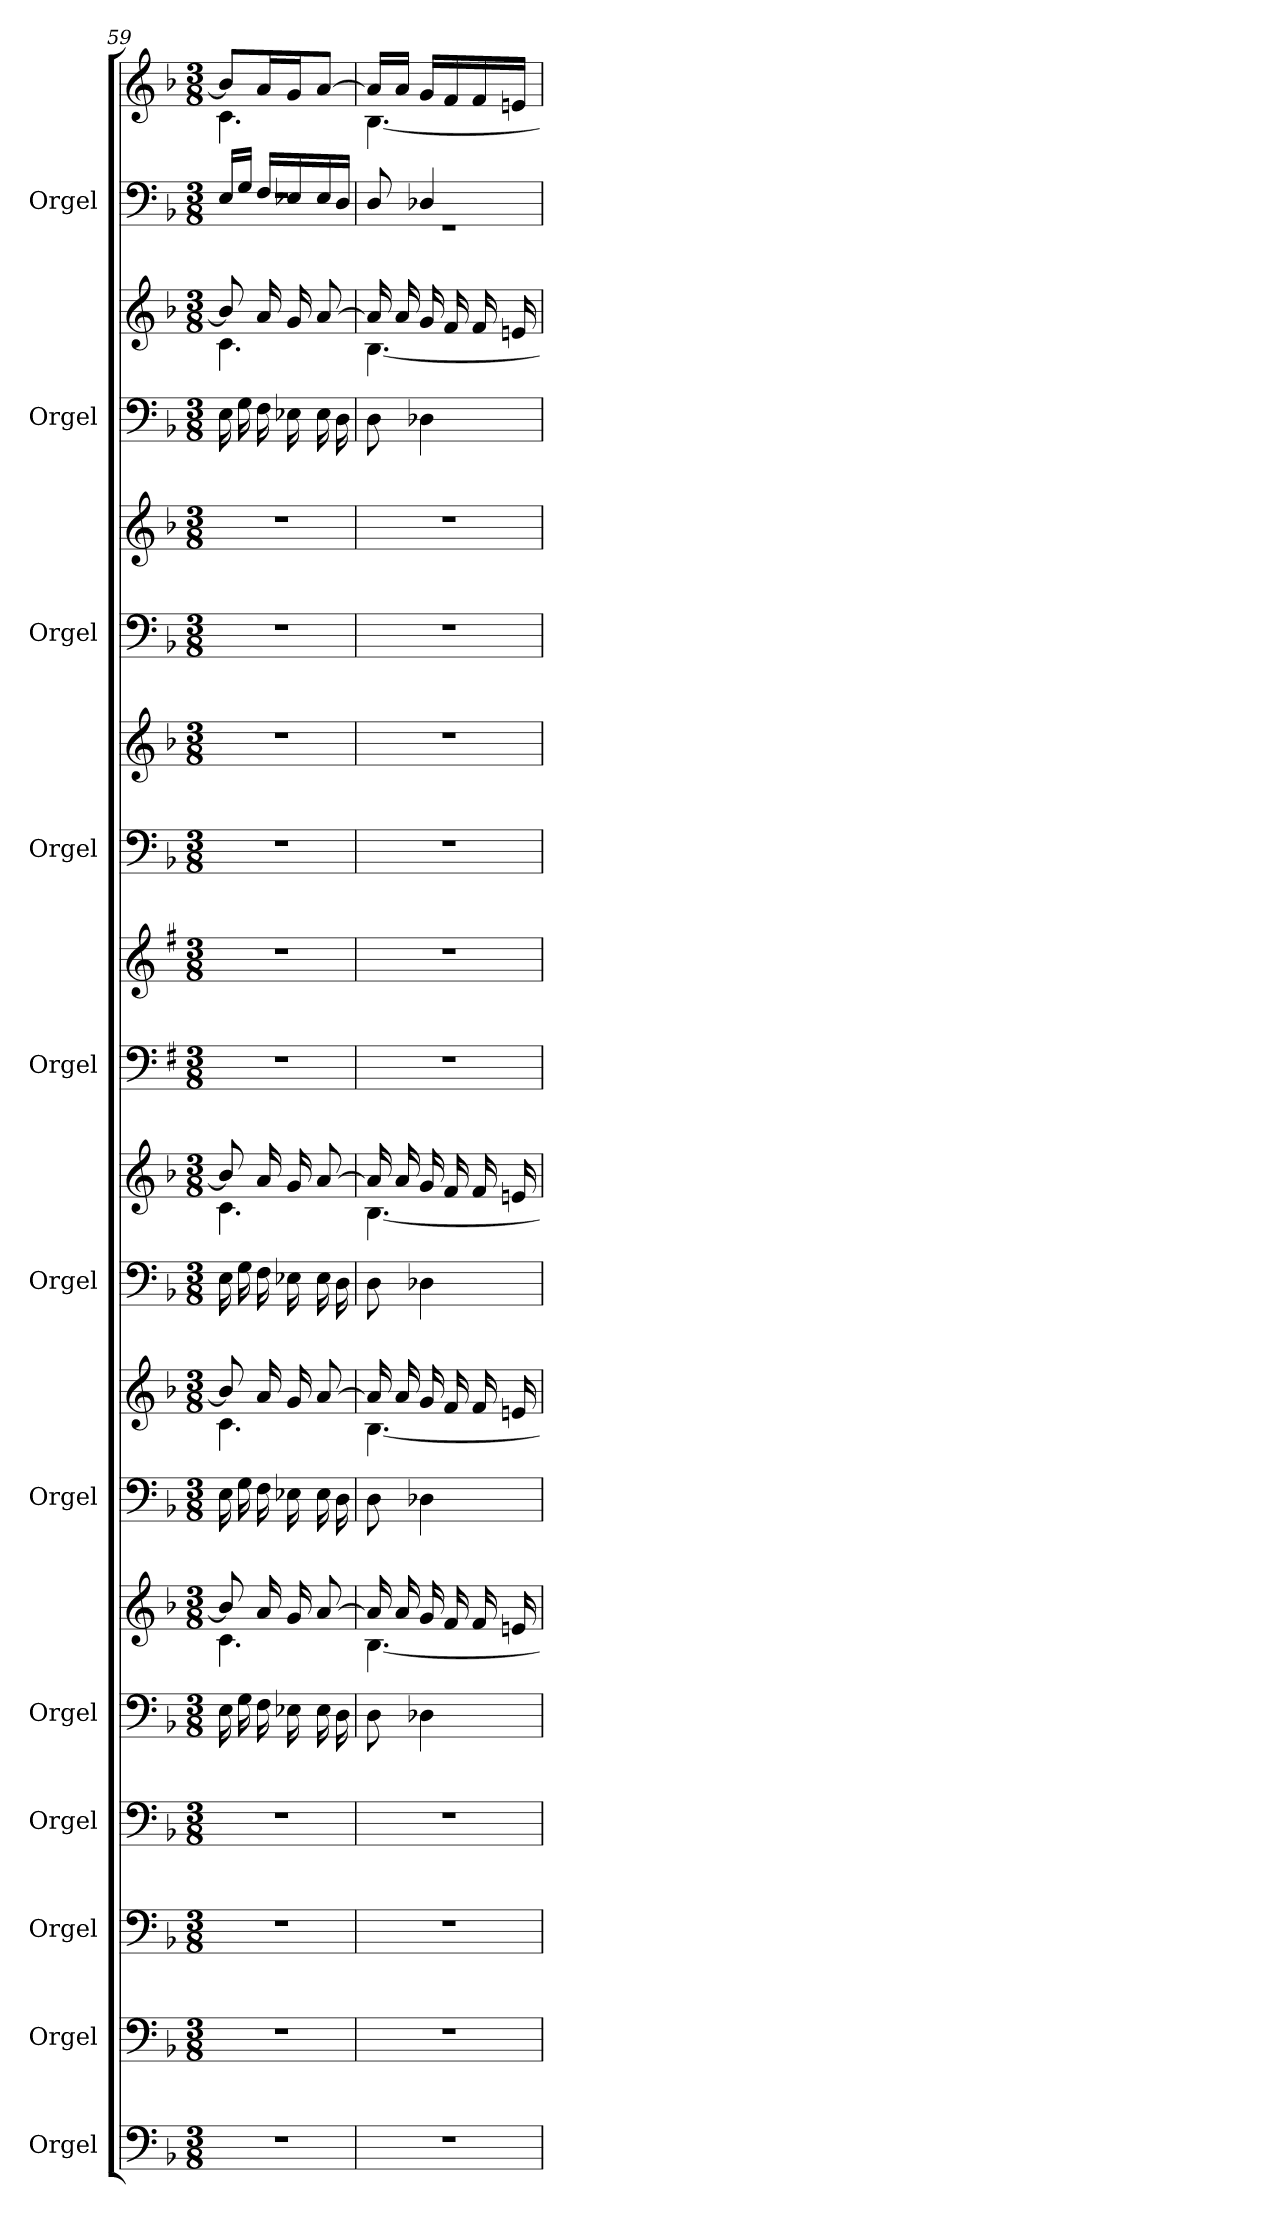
**kern	**kern	**kern	**kern	**kern	**kern	**kern	**kern	**kern	**kern	**kern	**kern	**kern	**kern	**kern	**kern	**kern	**kern	**kern	**kern
*part12	*part11	*part10	*part9	*part8	*part8	*part7	*part7	*part6	*part6	*part5	*part5	*part4	*part4	*part3	*part3	*part2	*part2	*part1	*part1
*staff20	*staff19	*staff18	*staff17	*staff16	*staff15	*staff14	*staff13	*staff12	*staff11	*staff10	*staff9	*staff8	*staff7	*staff6	*staff5	*staff4	*staff3	*staff2	*staff1
*I"Orgel	*I"Orgel	*I"Orgel	*I"Orgel	*I"Orgel	*	*I"Orgel	*	*I"Orgel	*	*I"Orgel	*	*I"Orgel	*	*I"Orgel	*	*I"Orgel	*	*I"Orgel	*
*clefF4	*clefF4	*clefF4	*clefF4	*clefF4	*clefG2	*clefF4	*clefG2	*clefF4	*clefG2	*clefF4	*clefG2	*clefF4	*clefG2	*clefF4	*clefG2	*clefF4	*clefG2	*clefF4	*clefG2
*	*	*	*	*	*	*	*	*	*	*ITrd1c2	*ITrd1c2	*	*	*	*	*	*	*	*
*k[b-]	*k[b-]	*k[b-]	*k[b-]	*k[b-]	*k[b-]	*k[b-]	*k[b-]	*k[b-]	*k[b-]	*k[b-]	*k[b-]	*k[b-]	*k[b-]	*k[b-]	*k[b-]	*k[b-]	*k[b-]	*k[b-]	*k[b-]
*M3/8	*M3/8	*M3/8	*M3/8	*M3/8	*M3/8	*M3/8	*M3/8	*M3/8	*M3/8	*M3/8	*M3/8	*M3/8	*M3/8	*M3/8	*M3/8	*M3/8	*M3/8	*M3/8	*M3/8
=59	=59	=59	=59	=59	=59	=59	=59	=59	=59	=59	=59	=59	=59	=59	=59	=59	=59	=59	=59
*	*	*	*	*	*^	*	*^	*	*^	*	*	*	*	*	*	*	*^	*^	*^
4.r	4.r	4.r	4.r	16E\	8b-/]	4.c\	16E\	8b-/]	4.c\	16E\	8b-/]	4.c\	4.r	4.r	4.r	4.r	4.r	4.r	16E\	8b-/]	4.c\	16E/LL	4.rF	8b-/L]	4.c\
.	.	.	.	16G\	.	.	16G\	.	.	16G\	.	.	.	.	.	.	.	.	16G\	.	.	16G/JJ	.	.	.
.	.	.	.	16F\	16a/	.	16F\	16a/	.	16F\	16a/	.	.	.	.	.	.	.	16F\	16a/	.	16F/LL	.	16a/L	.
.	.	.	.	16E-X\	16g/	.	16E-X\	16g/	.	16E-X\	16g/	.	.	.	.	.	.	.	16E-X\	16g/	.	16E-X/	.	16g/J	.
.	.	.	.	16E-\	[8a/	.	16E-\	[8a/	.	16E-\	[8a/	.	.	.	.	.	.	.	16E-\	[8a/	.	16E-/	.	[8a/J	.
.	.	.	.	16D\	.	.	16D\	.	.	16D\	.	.	.	.	.	.	.	.	16D\	.	.	16D/JJ	.	.	.
!!LO:LB:g=z	!!
=60	=60	=60	=60	=60	=60	=60	=60	=60	=60	=60	=60	=60	=60	=60	=60	=60	=60	=60	=60	=60	=60	=60	=60	=60	=60
4.r	4.r	4.r	4.r	8D\	16a/]	[4.B-\	8D\	16a/]	[4.B-\	8D\	16a/]	[4.B-\	4.r	4.r	4.r	4.r	4.r	4.r	8D\	16a/]	[4.B-\	8D/	4.r	16a/LL]	[4.B-\
.	.	.	.	.	16a/	.	.	16a/	.	.	16a/	.	.	.	.	.	.	.	.	16a/	.	.	.	16a/JJ	.
.	.	.	.	4D-X\	16g/	.	4D-X\	16g/	.	4D-X\	16g/	.	.	.	.	.	.	.	4D-X\	16g/	.	4D-X/	.	16g/LL	.
.	.	.	.	.	16f/	.	.	16f/	.	.	16f/	.	.	.	.	.	.	.	.	16f/	.	.	.	16f/	.
.	.	.	.	.	16f/	.	.	16f/	.	.	16f/	.	.	.	.	.	.	.	.	16f/	.	.	.	16f/	.
.	.	.	.	.	16en/	.	.	16en/	.	.	16en/	.	.	.	.	.	.	.	.	16en/	.	.	.	16en/JJ	.
*	*	*	*	*	*	*	*	*	*	*	*	*	*	*	*	*	*	*	*	*v	*v	*	*	*	*
*	*	*	*	*	*	*	*	*	*	*	*	*	*	*	*	*	*	*	*	*	*v	*v	*	*
*	*	*	*	*	*v	*v	*	*v	*v	*	*v	*v	*	*	*	*	*	*	*	*	*	*v	*v
=	=	=	=	=	=	=	=	=	=	=	=	=	=	=	=	=	=	=	=
*-	*-	*-	*-	*-	*-	*-	*-	*-	*-	*-	*-	*-	*-	*-	*-	*-	*-	*-	*-
